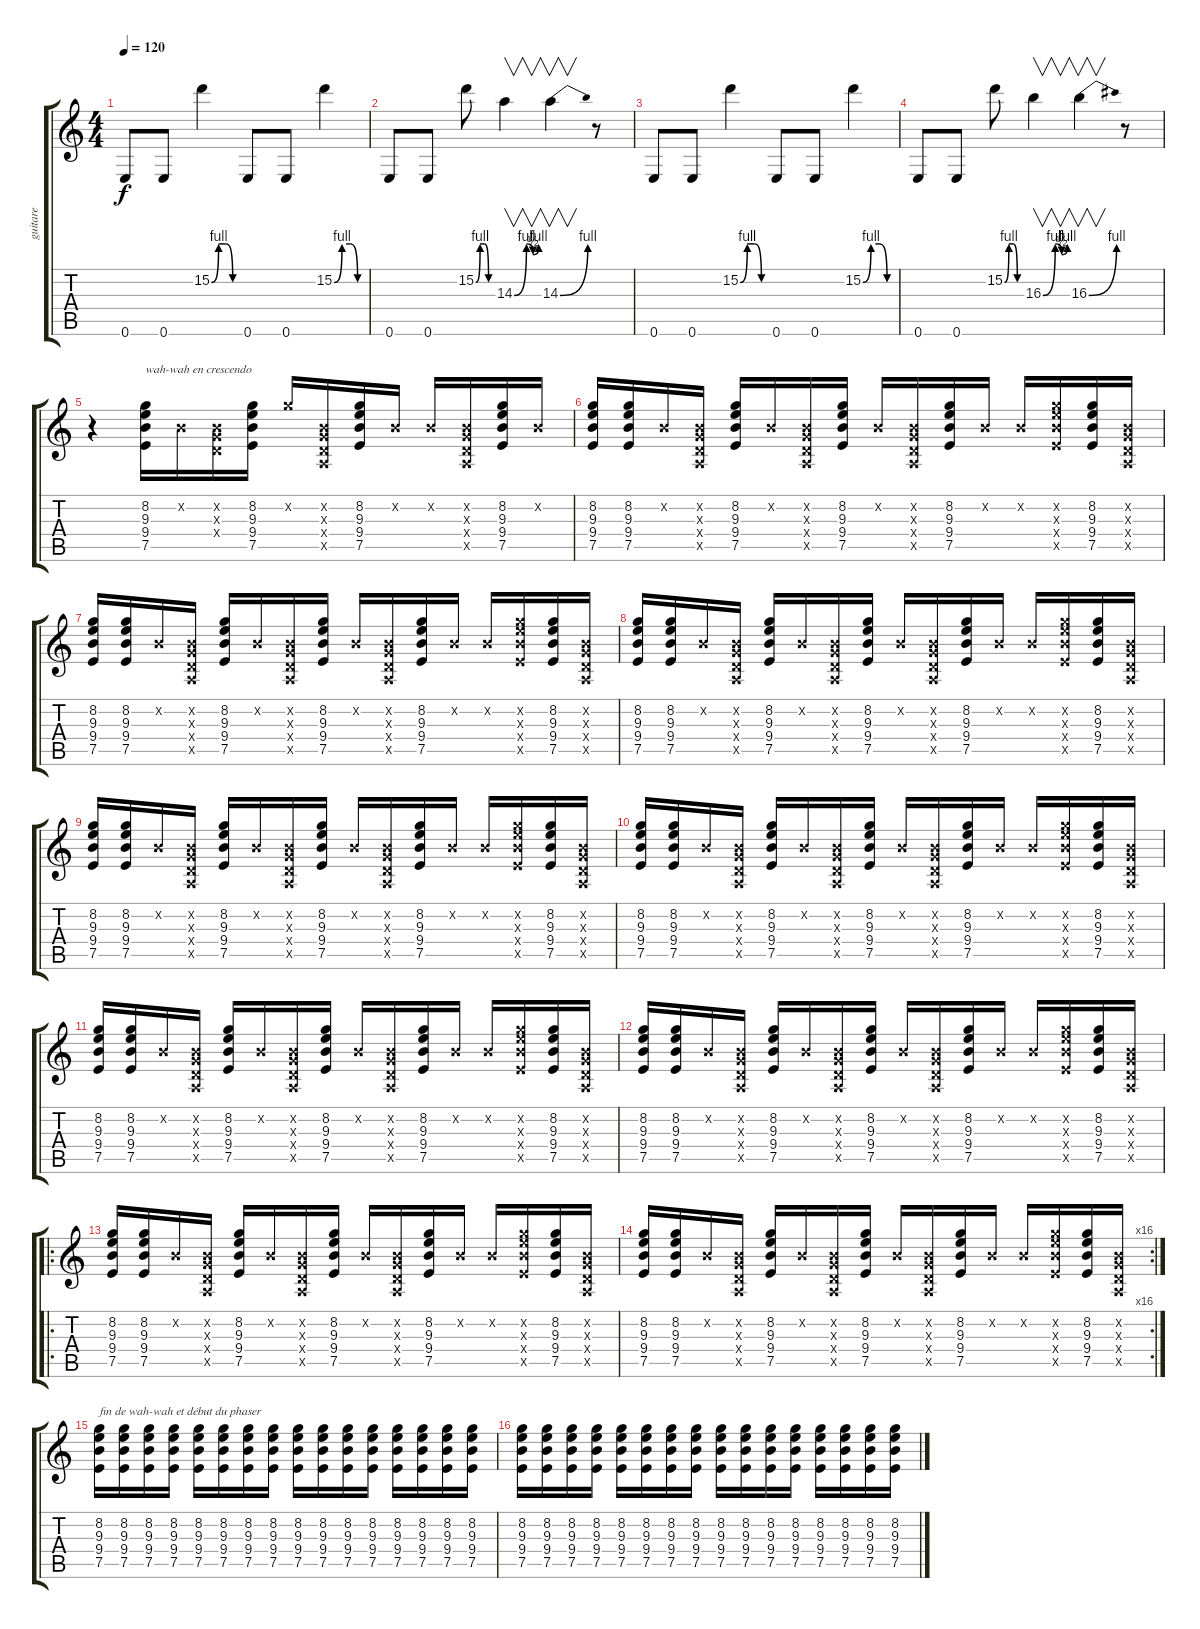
\track ("guitare" "guitare") {instrument overdrivenguitar}
\staff {score tabs}
\tuning (E4 B3 G3 D3 A2 E2) {hide}
\ts (4 4)
\tempo 120
\clef g2
\ks c
0.6.8{dy f} 0.6.8 15.2{be (custom 0 0 15 4 30 4 45 0 60 0)}.4 0.6.8 0.6.8 15.2{be (custom 0 0 15 4 30 4 45 0 60 0)}.4 |
0.6.8 0.6.8 15.2{be (custom 0 0 15 4 30 4 45 0 60 0)}.8 14.3{be (custom 0 0 30 4 46 2 60 4)}.4{v} 14.3{be (bend 0 0 60 4)}.4{v} r.8 |
0.6.8 0.6.8 15.2{be (custom 0 0 15 4 30 4 45 0 60 0)}.4 0.6.8 0.6.8 15.2{be (custom 0 0 15 4 30 4 45 0 60 0)}.4 |
0.6.8 0.6.8 15.2{be (custom 0 0 15 4 30 4 45 0 60 0)}.8 16.3{be (custom 0 0 30 4 46 2 60 4)}.4{v} 16.3{be (bend 0 0 60 4)}.4{v} r.8 |
r.4{volume 9 instrument overdrivenguitar} (8.2 9.3 9.4 7.5).16{txt "wah-wah en crescendo"} 0.2{x}.16 (0.2{x} 0.3{x} 0.4{x}).16 (8.2 9.3 9.4 7.5).16 8.2{x}.16 (0.2{x} 0.3{x} 0.4{x} 0.5{x}).16 (8.2 9.3 9.4 7.5).16 0.2{x}.16 0.2{x}.16 (0.2{x} 0.3{x} 0.4{x} 0.5{x}).16 (8.2 9.3 9.4 7.5).16 0.2{x}.16 |
(8.2 9.3 9.4 7.5).16 (8.2 9.3 9.4 7.5).16 0.2{x}.16 (0.2{x} 0.3{x} 0.4{x} 0.5{x}).16 (8.2 9.3 9.4 7.5).16 0.2{x}.16 (0.2{x} 0.3{x} 0.4{x} 0.5{x}).16 (8.2 9.3 9.4 7.5).16 0.2{x}.16 (0.2{x} 0.3{x} 0.4{x} 0.5{x}).16 (8.2 9.3 9.4 7.5).16 0.2{x}.16 0.2{x}.16 (8.2{x} 9.3{x} 9.4{x} 7.5{x}).16 (8.2 9.3 9.4 7.5).16 (0.2{x} 0.3{x} 0.4{x} 0.5{x}).16 |
(8.2 9.3 9.4 7.5).16 (8.2 9.3 9.4 7.5).16 0.2{x}.16 (0.2{x} 0.3{x} 0.4{x} 0.5{x}).16 (8.2 9.3 9.4 7.5).16 0.2{x}.16 (0.2{x} 0.3{x} 0.4{x} 0.5{x}).16 (8.2 9.3 9.4 7.5).16 0.2{x}.16 (0.2{x} 0.3{x} 0.4{x} 0.5{x}).16 (8.2 9.3 9.4 7.5).16 0.2{x}.16 0.2{x}.16 (8.2{x} 9.3{x} 9.4{x} 7.5{x}).16 (8.2 9.3 9.4 7.5).16 (0.2{x} 0.3{x} 0.4{x} 0.5{x}).16 |
(8.2 9.3 9.4 7.5).16 (8.2 9.3 9.4 7.5).16 0.2{x}.16 (0.2{x} 0.3{x} 0.4{x} 0.5{x}).16 (8.2 9.3 9.4 7.5).16 0.2{x}.16 (0.2{x} 0.3{x} 0.4{x} 0.5{x}).16 (8.2 9.3 9.4 7.5).16 0.2{x}.16 (0.2{x} 0.3{x} 0.4{x} 0.5{x}).16 (8.2 9.3 9.4 7.5).16 0.2{x}.16 0.2{x}.16 (8.2{x} 9.3{x} 9.4{x} 7.5{x}).16 (8.2 9.3 9.4 7.5).16 (0.2{x} 0.3{x} 0.4{x} 0.5{x}).16 |
(8.2 9.3 9.4 7.5).16 (8.2 9.3 9.4 7.5).16 0.2{x}.16 (0.2{x} 0.3{x} 0.4{x} 0.5{x}).16 (8.2 9.3 9.4 7.5).16 0.2{x}.16 (0.2{x} 0.3{x} 0.4{x} 0.5{x}).16 (8.2 9.3 9.4 7.5).16 0.2{x}.16 (0.2{x} 0.3{x} 0.4{x} 0.5{x}).16 (8.2 9.3 9.4 7.5).16 0.2{x}.16 0.2{x}.16 (8.2{x} 9.3{x} 9.4{x} 7.5{x}).16 (8.2 9.3 9.4 7.5).16 (0.2{x} 0.3{x} 0.4{x} 0.5{x}).16 |
(8.2 9.3 9.4 7.5).16 (8.2 9.3 9.4 7.5).16 0.2{x}.16 (0.2{x} 0.3{x} 0.4{x} 0.5{x}).16 (8.2 9.3 9.4 7.5).16 0.2{x}.16 (0.2{x} 0.3{x} 0.4{x} 0.5{x}).16 (8.2 9.3 9.4 7.5).16 0.2{x}.16 (0.2{x} 0.3{x} 0.4{x} 0.5{x}).16 (8.2 9.3 9.4 7.5).16 0.2{x}.16 0.2{x}.16 (8.2{x} 9.3{x} 9.4{x} 7.5{x}).16 (8.2 9.3 9.4 7.5).16 (0.2{x} 0.3{x} 0.4{x} 0.5{x}).16 |
(8.2 9.3 9.4 7.5).16 (8.2 9.3 9.4 7.5).16 0.2{x}.16 (0.2{x} 0.3{x} 0.4{x} 0.5{x}).16 (8.2 9.3 9.4 7.5).16 0.2{x}.16 (0.2{x} 0.3{x} 0.4{x} 0.5{x}).16 (8.2 9.3 9.4 7.5).16 0.2{x}.16 (0.2{x} 0.3{x} 0.4{x} 0.5{x}).16 (8.2 9.3 9.4 7.5).16 0.2{x}.16 0.2{x}.16 (8.2{x} 9.3{x} 9.4{x} 7.5{x}).16 (8.2 9.3 9.4 7.5).16 (0.2{x} 0.3{x} 0.4{x} 0.5{x}).16 |
(8.2 9.3 9.4 7.5).16 (8.2 9.3 9.4 7.5).16 0.2{x}.16 (0.2{x} 0.3{x} 0.4{x} 0.5{x}).16 (8.2 9.3 9.4 7.5).16 0.2{x}.16 (0.2{x} 0.3{x} 0.4{x} 0.5{x}).16 (8.2 9.3 9.4 7.5).16 0.2{x}.16 (0.2{x} 0.3{x} 0.4{x} 0.5{x}).16 (8.2 9.3 9.4 7.5).16 0.2{x}.16 0.2{x}.16 (8.2{x} 9.3{x} 9.4{x} 7.5{x}).16 (8.2 9.3 9.4 7.5).16 (0.2{x} 0.3{x} 0.4{x} 0.5{x}).16 |
\ro
(8.2 9.3 9.4 7.5).16 (8.2 9.3 9.4 7.5).16 0.2{x}.16 (0.2{x} 0.3{x} 0.4{x} 0.5{x}).16 (8.2 9.3 9.4 7.5).16 0.2{x}.16 (0.2{x} 0.3{x} 0.4{x} 0.5{x}).16 (8.2 9.3 9.4 7.5).16 0.2{x}.16 (0.2{x} 0.3{x} 0.4{x} 0.5{x}).16 (8.2 9.3 9.4 7.5).16 0.2{x}.16 0.2{x}.16 (8.2{x} 9.3{x} 9.4{x} 7.5{x}).16 (8.2 9.3 9.4 7.5).16 (0.2{x} 0.3{x} 0.4{x} 0.5{x}).16 |
\rc 16
(8.2 9.3 9.4 7.5).16 (8.2 9.3 9.4 7.5).16 0.2{x}.16 (0.2{x} 0.3{x} 0.4{x} 0.5{x}).16 (8.2 9.3 9.4 7.5).16 0.2{x}.16 (0.2{x} 0.3{x} 0.4{x} 0.5{x}).16 (8.2 9.3 9.4 7.5).16 0.2{x}.16 (0.2{x} 0.3{x} 0.4{x} 0.5{x}).16 (8.2 9.3 9.4 7.5).16 0.2{x}.16 0.2{x}.16 (8.2{x} 9.3{x} 9.4{x} 7.5{x}).16 (8.2 9.3 9.4 7.5).16 (0.2{x} 0.3{x} 0.4{x} 0.5{x}).16 |
(8.2 9.3 9.4 7.5).16{txt "fin de wah-wah et début du phaser"} (8.2 9.3 9.4 7.5).16 (8.2 9.3 9.4 7.5).16 (8.2 9.3 9.4 7.5).16 (8.2 9.3 9.4 7.5).16 (8.2 9.3 9.4 7.5).16 (8.2 9.3 9.4 7.5).16 (8.2 9.3 9.4 7.5).16 (8.2 9.3 9.4 7.5).16 (8.2 9.3 9.4 7.5).16 (8.2 9.3 9.4 7.5).16 (8.2 9.3 9.4 7.5).16 (8.2 9.3 9.4 7.5).16 (8.2 9.3 9.4 7.5).16 (8.2 9.3 9.4 7.5).16 (8.2 9.3 9.4 7.5).16 |
(8.2 9.3 9.4 7.5).16 (8.2 9.3 9.4 7.5).16 (8.2 9.3 9.4 7.5).16 (8.2 9.3 9.4 7.5).16 (8.2 9.3 9.4 7.5).16 (8.2 9.3 9.4 7.5).16 (8.2 9.3 9.4 7.5).16 (8.2 9.3 9.4 7.5).16 (8.2 9.3 9.4 7.5).16 (8.2 9.3 9.4 7.5).16 (8.2 9.3 9.4 7.5).16 (8.2 9.3 9.4 7.5).16 (8.2 9.3 9.4 7.5).16 (8.2 9.3 9.4 7.5).16 (8.2 9.3 9.4 7.5).16 (8.2 9.3 9.4 7.5).16
